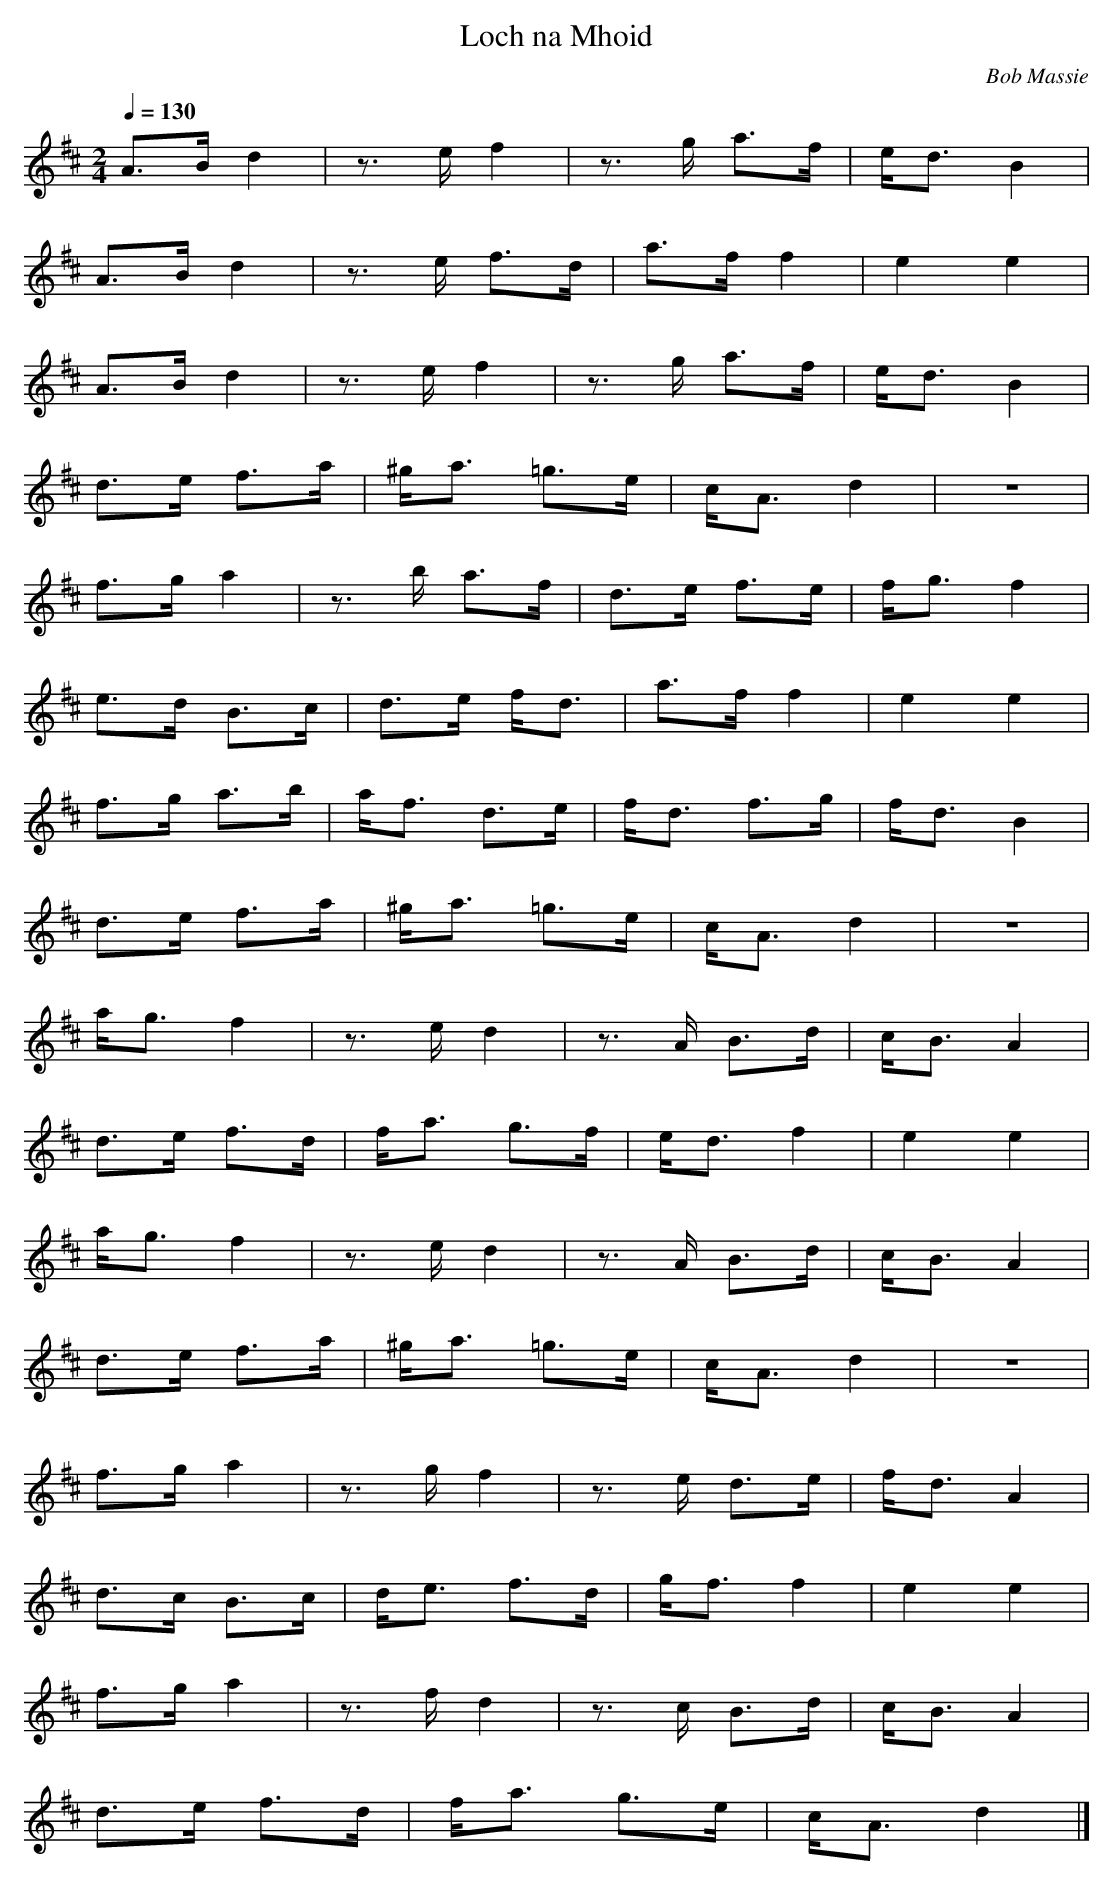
X:1
T:Loch na Mhoid
C:Bob Massie
M:2/4
L:1/8     %
Q:1/4=130     %Tempo
K:D
A3/2B/ d2 |z3/2 e/ f2 |z3/2 g/ a3/2f/ |e/d3/2 B2 |
A3/2B/ d2 |z3/2 e/ f3/2d/ |a3/2f/ f2 |e2 e2 |
A3/2B/ d2 |z3/2 e/ f2 |z3/2 g/ a3/2f/ |e/d3/2 B2 |
d3/2e/ f3/2a/ |^g/a3/2 =g3/2e/ |c/A3/2 d2 |z4 |
f3/2g/ a2 |z3/2 b/ a3/2f/ |d3/2e/ f3/2e/ |f/g3/2 f2 |
e3/2d/ B3/2c/ |d3/2e/ f/d3/2 |a3/2f/ f2 |e2 e2 |
f3/2g/ a3/2b/ |a/f3/2 d3/2e/ |f/d3/2 f3/2g/ |f/d3/2 B2 |
d3/2e/ f3/2a/ |^g/a3/2 =g3/2e/ |c/A3/2 d2 |z4 |
a/g3/2 f2 |z3/2 e/ d2 |z3/2 A/ B3/2d/ |c/B3/2 A2 |
d3/2e/ f3/2d/ |f/a3/2 g3/2f/ |e/d3/2 f2 |e2 e2 |
a/g3/2 f2 |z3/2 e/ d2 |z3/2 A/ B3/2d/ |c/B3/2 A2 |
d3/2e/ f3/2a/ |^g/a3/2 =g3/2e/ |c/A3/2 d2 |z4 |
f3/2g/ a2 |z3/2 g/ f2 |z3/2 e/ d3/2e/ |f/d3/2 A2 |
d3/2c/ B3/2c/ |d/e3/2 f3/2d/ |g/f3/2 f2 |e2 e2 |
f3/2g/ a2 |z3/2 f/ d2 |z3/2 c/ B3/2d/ |c/B3/2 A2 |
d3/2e/ f3/2d/ |f/a3/2 g3/2e/ |c/A3/2 d2 |]
